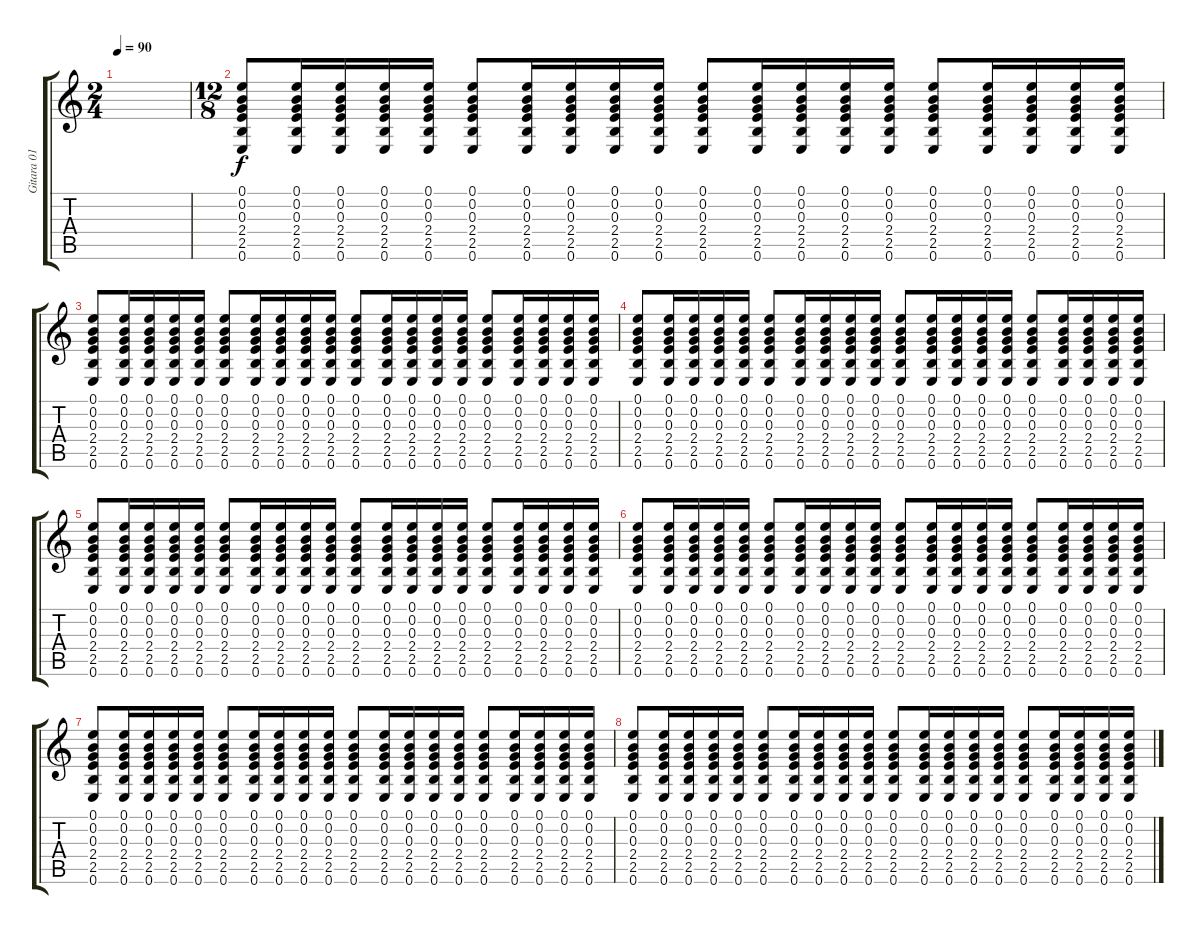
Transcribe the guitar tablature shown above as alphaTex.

\track ("Gitara 01" "Gitara 01") {instrument acousticguitarsteel}
\staff {score tabs}
\tuning (E4 B3 G3 D3 A2 E2) {hide}
\ts (2 4)
\tempo 90
\clef g2
\ks c
|
\ts (12 8)
(0.1 0.2 0.3 2.4 2.5 0.6).8 (0.1 0.2 0.3 2.4 2.5 0.6).16 (0.1 0.2 0.3 2.4 2.5 0.6).16 (0.1 0.2 0.3 2.4 2.5 0.6).16 (0.1 0.2 0.3 2.4 2.5 0.6).16 (0.1 0.2 0.3 2.4 2.5 0.6).8 (0.1 0.2 0.3 2.4 2.5 0.6).16 (0.1 0.2 0.3 2.4 2.5 0.6).16 (0.1 0.2 0.3 2.4 2.5 0.6).16 (0.1 0.2 0.3 2.4 2.5 0.6).16 (0.1 0.2 0.3 2.4 2.5 0.6).8 (0.1 0.2 0.3 2.4 2.5 0.6).16 (0.1 0.2 0.3 2.4 2.5 0.6).16 (0.1 0.2 0.3 2.4 2.5 0.6).16 (0.1 0.2 0.3 2.4 2.5 0.6).16 (0.1 0.2 0.3 2.4 2.5 0.6).8 (0.1 0.2 0.3 2.4 2.5 0.6).16 (0.1 0.2 0.3 2.4 2.5 0.6).16 (0.1 0.2 0.3 2.4 2.5 0.6).16 (0.1 0.2 0.3 2.4 2.5 0.6).16 |
(0.1 0.2 0.3 2.4 2.5 0.6).8 (0.1 0.2 0.3 2.4 2.5 0.6).16 (0.1 0.2 0.3 2.4 2.5 0.6).16 (0.1 0.2 0.3 2.4 2.5 0.6).16 (0.1 0.2 0.3 2.4 2.5 0.6).16 (0.1 0.2 0.3 2.4 2.5 0.6).8 (0.1 0.2 0.3 2.4 2.5 0.6).16 (0.1 0.2 0.3 2.4 2.5 0.6).16 (0.1 0.2 0.3 2.4 2.5 0.6).16 (0.1 0.2 0.3 2.4 2.5 0.6).16 (0.1 0.2 0.3 2.4 2.5 0.6).8 (0.1 0.2 0.3 2.4 2.5 0.6).16 (0.1 0.2 0.3 2.4 2.5 0.6).16 (0.1 0.2 0.3 2.4 2.5 0.6).16 (0.1 0.2 0.3 2.4 2.5 0.6).16 (0.1 0.2 0.3 2.4 2.5 0.6).8 (0.1 0.2 0.3 2.4 2.5 0.6).16 (0.1 0.2 0.3 2.4 2.5 0.6).16 (0.1 0.2 0.3 2.4 2.5 0.6).16 (0.1 0.2 0.3 2.4 2.5 0.6).16 |
(0.1 0.2 0.3 2.4 2.5 0.6).8 (0.1 0.2 0.3 2.4 2.5 0.6).16 (0.1 0.2 0.3 2.4 2.5 0.6).16 (0.1 0.2 0.3 2.4 2.5 0.6).16 (0.1 0.2 0.3 2.4 2.5 0.6).16 (0.1 0.2 0.3 2.4 2.5 0.6).8 (0.1 0.2 0.3 2.4 2.5 0.6).16 (0.1 0.2 0.3 2.4 2.5 0.6).16 (0.1 0.2 0.3 2.4 2.5 0.6).16 (0.1 0.2 0.3 2.4 2.5 0.6).16 (0.1 0.2 0.3 2.4 2.5 0.6).8 (0.1 0.2 0.3 2.4 2.5 0.6).16 (0.1 0.2 0.3 2.4 2.5 0.6).16 (0.1 0.2 0.3 2.4 2.5 0.6).16 (0.1 0.2 0.3 2.4 2.5 0.6).16 (0.1 0.2 0.3 2.4 2.5 0.6).8 (0.1 0.2 0.3 2.4 2.5 0.6).16 (0.1 0.2 0.3 2.4 2.5 0.6).16 (0.1 0.2 0.3 2.4 2.5 0.6).16 (0.1 0.2 0.3 2.4 2.5 0.6).16 |
(0.1 0.2 0.3 2.4 2.5 0.6).8 (0.1 0.2 0.3 2.4 2.5 0.6).16 (0.1 0.2 0.3 2.4 2.5 0.6).16 (0.1 0.2 0.3 2.4 2.5 0.6).16 (0.1 0.2 0.3 2.4 2.5 0.6).16 (0.1 0.2 0.3 2.4 2.5 0.6).8 (0.1 0.2 0.3 2.4 2.5 0.6).16 (0.1 0.2 0.3 2.4 2.5 0.6).16 (0.1 0.2 0.3 2.4 2.5 0.6).16 (0.1 0.2 0.3 2.4 2.5 0.6).16 (0.1 0.2 0.3 2.4 2.5 0.6).8 (0.1 0.2 0.3 2.4 2.5 0.6).16 (0.1 0.2 0.3 2.4 2.5 0.6).16 (0.1 0.2 0.3 2.4 2.5 0.6).16 (0.1 0.2 0.3 2.4 2.5 0.6).16 (0.1 0.2 0.3 2.4 2.5 0.6).8 (0.1 0.2 0.3 2.4 2.5 0.6).16 (0.1 0.2 0.3 2.4 2.5 0.6).16 (0.1 0.2 0.3 2.4 2.5 0.6).16 (0.1 0.2 0.3 2.4 2.5 0.6).16 |
(0.1 0.2 0.3 2.4 2.5 0.6).8 (0.1 0.2 0.3 2.4 2.5 0.6).16 (0.1 0.2 0.3 2.4 2.5 0.6).16 (0.1 0.2 0.3 2.4 2.5 0.6).16 (0.1 0.2 0.3 2.4 2.5 0.6).16 (0.1 0.2 0.3 2.4 2.5 0.6).8 (0.1 0.2 0.3 2.4 2.5 0.6).16 (0.1 0.2 0.3 2.4 2.5 0.6).16 (0.1 0.2 0.3 2.4 2.5 0.6).16 (0.1 0.2 0.3 2.4 2.5 0.6).16 (0.1 0.2 0.3 2.4 2.5 0.6).8 (0.1 0.2 0.3 2.4 2.5 0.6).16 (0.1 0.2 0.3 2.4 2.5 0.6).16 (0.1 0.2 0.3 2.4 2.5 0.6).16 (0.1 0.2 0.3 2.4 2.5 0.6).16 (0.1 0.2 0.3 2.4 2.5 0.6).8 (0.1 0.2 0.3 2.4 2.5 0.6).16 (0.1 0.2 0.3 2.4 2.5 0.6).16 (0.1 0.2 0.3 2.4 2.5 0.6).16 (0.1 0.2 0.3 2.4 2.5 0.6).16 |
(0.1 0.2 0.3 2.4 2.5 0.6).8 (0.1 0.2 0.3 2.4 2.5 0.6).16 (0.1 0.2 0.3 2.4 2.5 0.6).16 (0.1 0.2 0.3 2.4 2.5 0.6).16 (0.1 0.2 0.3 2.4 2.5 0.6).16 (0.1 0.2 0.3 2.4 2.5 0.6).8 (0.1 0.2 0.3 2.4 2.5 0.6).16 (0.1 0.2 0.3 2.4 2.5 0.6).16 (0.1 0.2 0.3 2.4 2.5 0.6).16 (0.1 0.2 0.3 2.4 2.5 0.6).16 (0.1 0.2 0.3 2.4 2.5 0.6).8 (0.1 0.2 0.3 2.4 2.5 0.6).16 (0.1 0.2 0.3 2.4 2.5 0.6).16 (0.1 0.2 0.3 2.4 2.5 0.6).16 (0.1 0.2 0.3 2.4 2.5 0.6).16 (0.1 0.2 0.3 2.4 2.5 0.6).8 (0.1 0.2 0.3 2.4 2.5 0.6).16 (0.1 0.2 0.3 2.4 2.5 0.6).16 (0.1 0.2 0.3 2.4 2.5 0.6).16 (0.1 0.2 0.3 2.4 2.5 0.6).16 |
(0.1 0.2 0.3 2.4 2.5 0.6).8 (0.1 0.2 0.3 2.4 2.5 0.6).16 (0.1 0.2 0.3 2.4 2.5 0.6).16 (0.1 0.2 0.3 2.4 2.5 0.6).16 (0.1 0.2 0.3 2.4 2.5 0.6).16 (0.1 0.2 0.3 2.4 2.5 0.6).8 (0.1 0.2 0.3 2.4 2.5 0.6).16 (0.1 0.2 0.3 2.4 2.5 0.6).16 (0.1 0.2 0.3 2.4 2.5 0.6).16 (0.1 0.2 0.3 2.4 2.5 0.6).16 (0.1 0.2 0.3 2.4 2.5 0.6).8 (0.1 0.2 0.3 2.4 2.5 0.6).16 (0.1 0.2 0.3 2.4 2.5 0.6).16 (0.1 0.2 0.3 2.4 2.5 0.6).16 (0.1 0.2 0.3 2.4 2.5 0.6).16 (0.1 0.2 0.3 2.4 2.5 0.6).8 (0.1 0.2 0.3 2.4 2.5 0.6).16 (0.1 0.2 0.3 2.4 2.5 0.6).16 (0.1 0.2 0.3 2.4 2.5 0.6).16 (0.1 0.2 0.3 2.4 2.5 0.6).16
